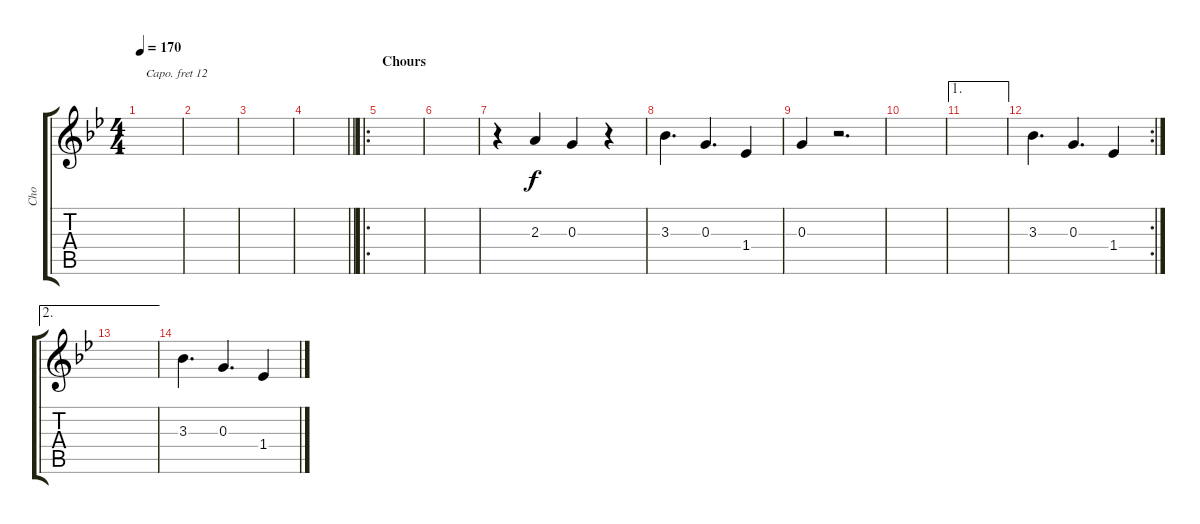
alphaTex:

\track ("Cho" "Cho") {instrument flute}
\staff {score tabs}
\capo 12
\tuning (E4 B3 G3 D3 A2 E2) {hide}
\ts (4 4)
\tempo 170
\clef g2
\ks bb
|
|
|
\barLineRight lightlight
|
\ro
\section ("" "Chours")
|
|
r.4 2.3.4 0.3.4 r.4 |
3.3.4{d} 0.3.4{d} 1.4.4 |
0.3.4 r.2{d} |
|
\ae 1
|
\rc 2
3.3.4{d} 0.3.4{d} 1.4.4 |
\ae 2
|
3.3.4{d} 0.3.4{d} 1.4.4
